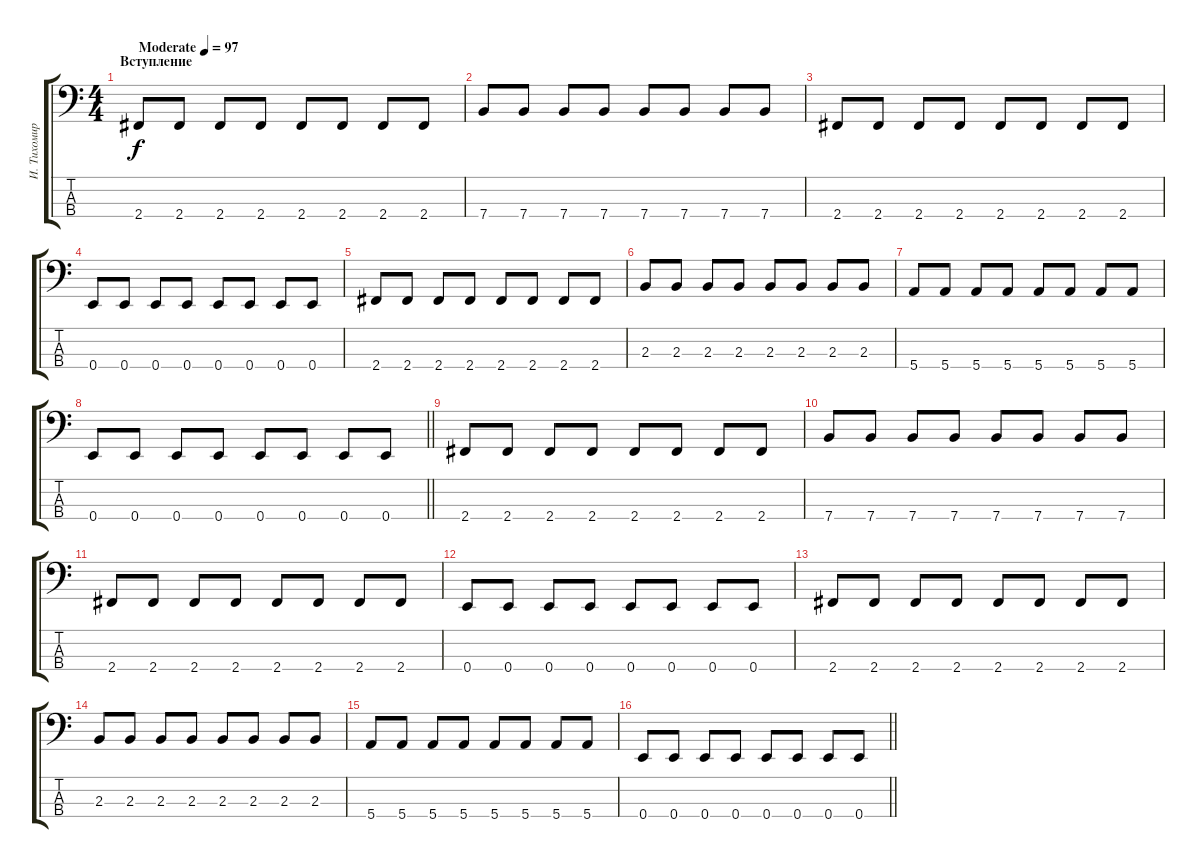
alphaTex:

\track ("И. Тихомиров" "И. Тихомир") {instrument electricbassfinger}
\staff {score tabs}
\tuning (G2 D2 A1 E1) {hide}
\ts (4 4)
\section ("" "Вступление")
\tempo (97 "Moderate")
\clef f4
\ks c
2.4.8{dy f instrument electricbassfinger} 2.4.8 2.4.8 2.4.8 2.4.8 2.4.8 2.4.8 2.4.8 |
7.4.8 7.4.8 7.4.8 7.4.8 7.4.8 7.4.8 7.4.8 7.4.8 |
2.4.8 2.4.8 2.4.8 2.4.8 2.4.8 2.4.8 2.4.8 2.4.8 |
0.4.8 0.4.8 0.4.8 0.4.8 0.4.8 0.4.8 0.4.8 0.4.8 |
2.4.8 2.4.8 2.4.8 2.4.8 2.4.8 2.4.8 2.4.8 2.4.8 |
2.3.8 2.3.8 2.3.8 2.3.8 2.3.8 2.3.8 2.3.8 2.3.8 |
5.4.8 5.4.8 5.4.8 5.4.8 5.4.8 5.4.8 5.4.8 5.4.8 |
\barLineRight lightlight
0.4.8 0.4.8 0.4.8 0.4.8 0.4.8 0.4.8 0.4.8 0.4.8 |
2.4.8 2.4.8 2.4.8 2.4.8 2.4.8 2.4.8 2.4.8 2.4.8 |
7.4.8 7.4.8 7.4.8 7.4.8 7.4.8 7.4.8 7.4.8 7.4.8 |
2.4.8 2.4.8 2.4.8 2.4.8 2.4.8 2.4.8 2.4.8 2.4.8 |
0.4.8 0.4.8 0.4.8 0.4.8 0.4.8 0.4.8 0.4.8 0.4.8 |
2.4.8 2.4.8 2.4.8 2.4.8 2.4.8 2.4.8 2.4.8 2.4.8 |
2.3.8 2.3.8 2.3.8 2.3.8 2.3.8 2.3.8 2.3.8 2.3.8 |
5.4.8 5.4.8 5.4.8 5.4.8 5.4.8 5.4.8 5.4.8 5.4.8 |
\barLineRight lightlight
0.4.8 0.4.8 0.4.8 0.4.8 0.4.8 0.4.8 0.4.8 0.4.8
